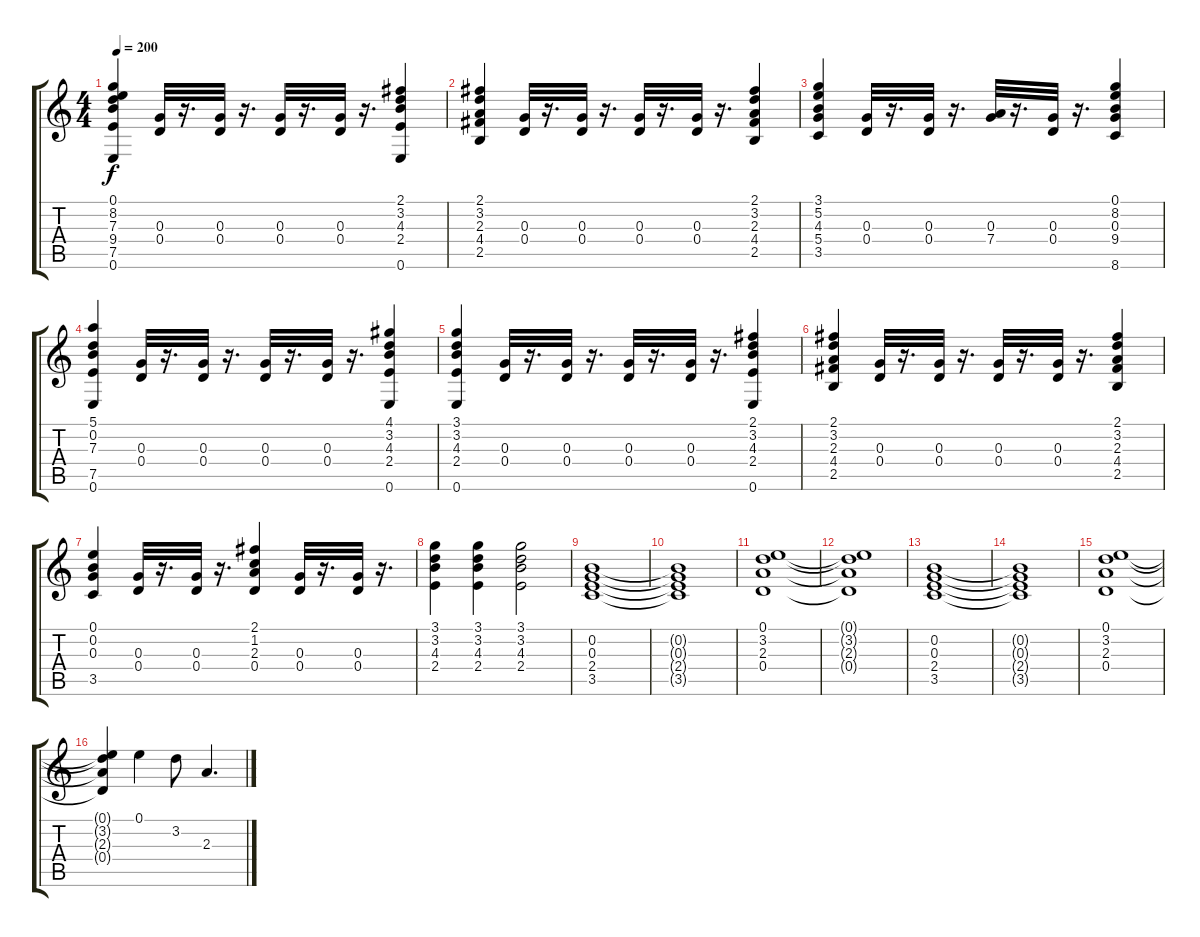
\track "" {instrument acousticguitarsteel}
\staff {score tabs}
\tuning (E4 B3 G3 D3 A2 E2) {hide}
\ts (4 4)
\tempo 200
\clef g2
\ks c
(0.1 8.2 7.3 9.4 7.5 0.6).4{dy f} (0.3 0.4).32 r.16{d} (0.3 0.4).32 r.16{d} (0.3 0.4).32 r.16{d} (0.3 0.4).32 r.16{d} (2.1 3.2 4.3 2.4 0.6).4 |
(2.1 3.2 2.3 4.4 2.5).4 (0.3 0.4).32 r.16{d} (0.3 0.4).32 r.16{d} (0.3 0.4).32 r.16{d} (0.3 0.4).32 r.16{d} (2.1 3.2 2.3 4.4 2.5).4 |
(3.1 5.2 4.3 5.4 3.5).4 (0.3 0.4).32 r.16{d} (0.3 0.4).32 r.16{d} (0.3 7.4).32 r.16{d} (0.3 0.4).32 r.16{d} (0.1 8.2 0.3 9.4 8.6).4 |
(5.1 0.2 7.3 7.5 0.6).4 (0.3 0.4).32 r.16{d} (0.3 0.4).32 r.16{d} (0.3 0.4).32 r.16{d} (0.3 0.4).32 r.16{d} (4.1 3.2 4.3 2.4 0.6).4 |
(3.1 3.2 4.3 2.4 0.6).4 (0.3 0.4).32 r.16{d} (0.3 0.4).32 r.16{d} (0.3 0.4).32 r.16{d} (0.3 0.4).32 r.16{d} (2.1 3.2 4.3 2.4 0.6).4 |
(2.1 3.2 2.3 4.4 2.5).4 (0.3 0.4).32 r.16{d} (0.3 0.4).32 r.16{d} (0.3 0.4).32 r.16{d} (0.3 0.4).32 r.16{d} (2.1 3.2 2.3 4.4 2.5).4 |
(0.1 0.2 0.3 3.5).4 (0.3 0.4).32 r.16{d} (0.3 0.4).32 r.16{d} (2.1 1.2 2.3 0.4).4 (0.3 0.4).32 r.16{d} (0.3 0.4).32 r.16{d} |
(3.1 3.2 4.3 2.4).4 (3.1 3.2 4.3 2.4).4 (3.1 3.2 4.3 2.4).2 |
(0.2 0.3 2.4 3.5).1 |
(0.2{t} 0.3{t} 2.4{t} 3.5{t}).1 |
(0.1 3.2 2.3 0.4).1 |
(0.1{t} 3.2{t} 2.3{t} 0.4{t}).1 |
(0.2 0.3 2.4 3.5).1 |
(0.2{t} 0.3{t} 2.4{t} 3.5{t}).1 |
(0.1 3.2 2.3 0.4).1 |
(0.1{t} 3.2{t} 2.3{t} 0.4{t}).4 0.1.4 3.2.8 2.3.4{d}
